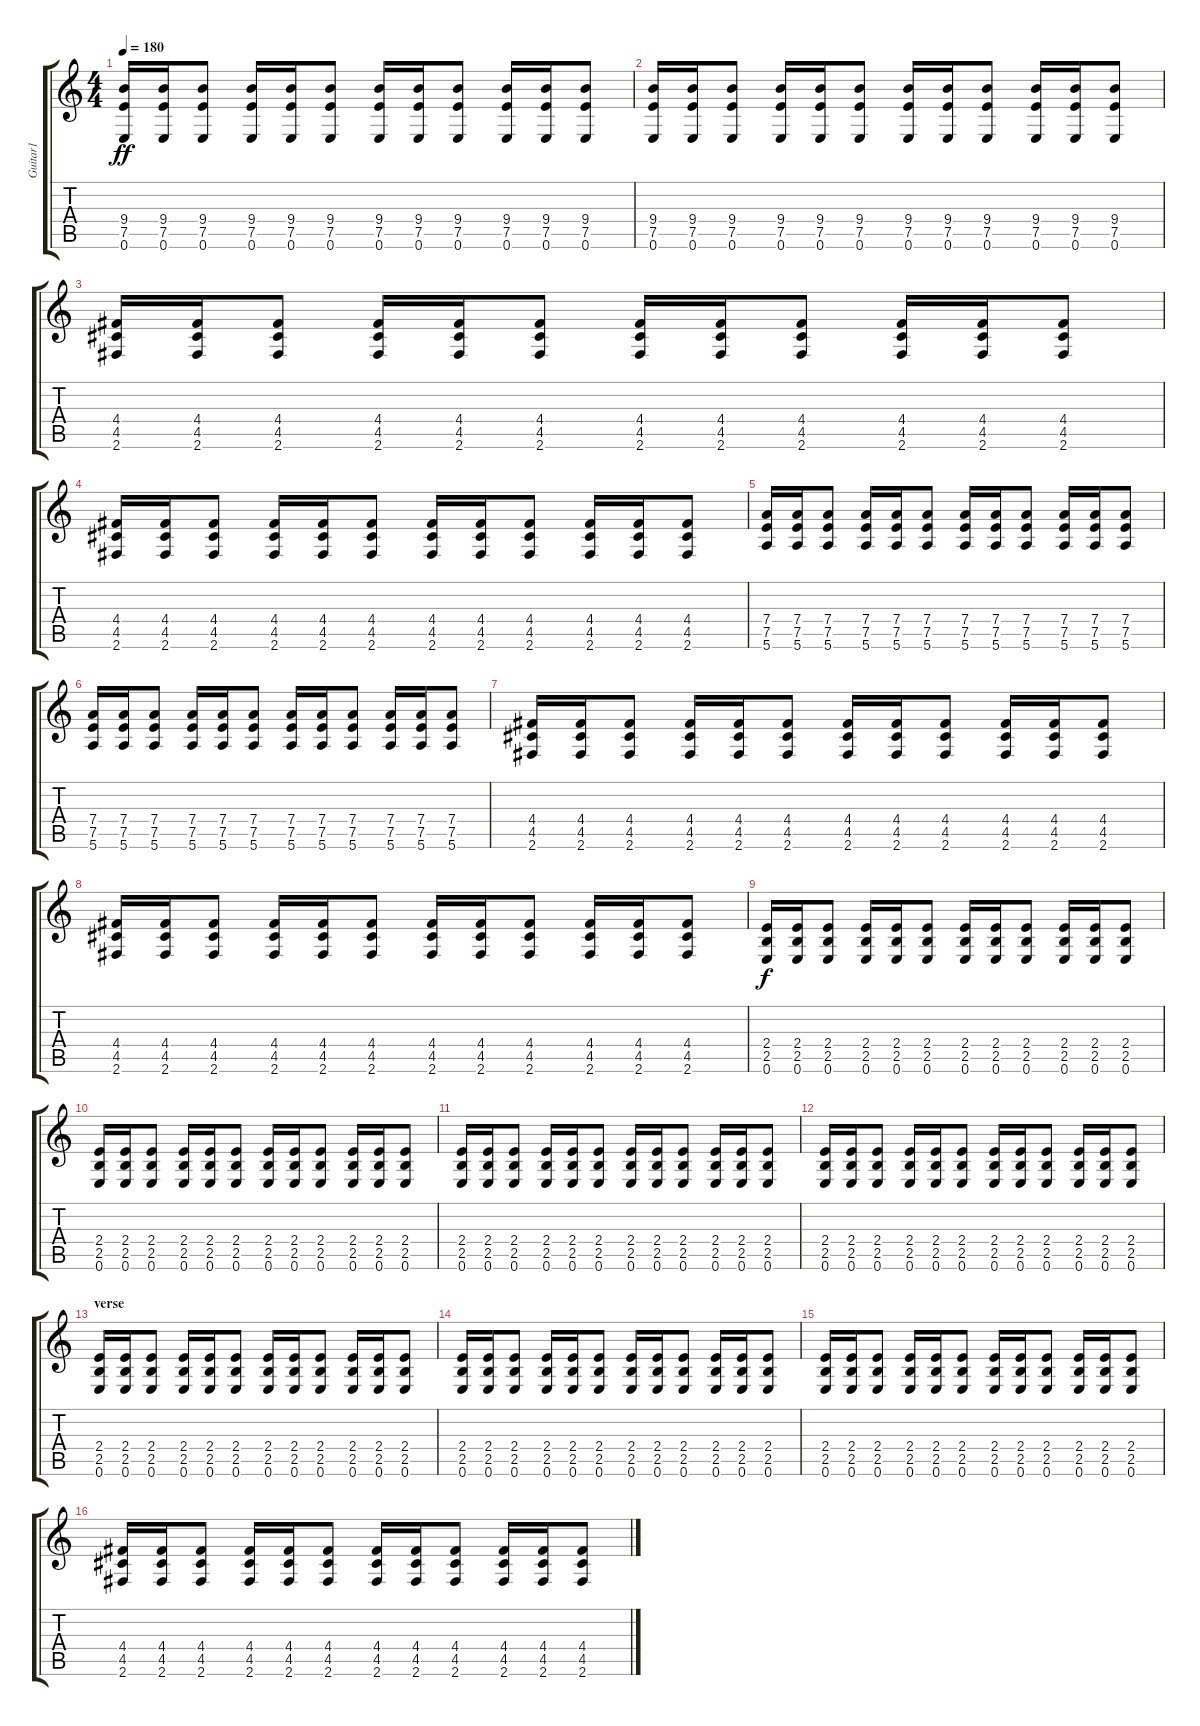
\track ("Guitar1" "Guitar1") {instrument overdrivenguitar}
\staff {score tabs}
\tuning (E4 B3 G3 D3 A2 E2) {hide}
\ts (4 4)
\tempo 180
\clef g2
\ks c
(9.4 7.5 0.6).16{dy ff} (9.4 7.5 0.6).16 (9.4 7.5 0.6).8 (9.4 7.5 0.6).16 (9.4 7.5 0.6).16 (9.4 7.5 0.6).8 (9.4 7.5 0.6).16 (9.4 7.5 0.6).16 (9.4 7.5 0.6).8 (9.4 7.5 0.6).16 (9.4 7.5 0.6).16 (9.4 7.5 0.6).8 |
(9.4 7.5 0.6).16 (9.4 7.5 0.6).16 (9.4 7.5 0.6).8 (9.4 7.5 0.6).16 (9.4 7.5 0.6).16 (9.4 7.5 0.6).8 (9.4 7.5 0.6).16 (9.4 7.5 0.6).16 (9.4 7.5 0.6).8 (9.4 7.5 0.6).16 (9.4 7.5 0.6).16 (9.4 7.5 0.6).8 |
(4.4 4.5 2.6).16 (4.4 4.5 2.6).16 (4.4 4.5 2.6).8 (4.4 4.5 2.6).16 (4.4 4.5 2.6).16 (4.4 4.5 2.6).8 (4.4 4.5 2.6).16 (4.4 4.5 2.6).16 (4.4 4.5 2.6).8 (4.4 4.5 2.6).16 (4.4 4.5 2.6).16 (4.4 4.5 2.6).8 |
(4.4 4.5 2.6).16 (4.4 4.5 2.6).16 (4.4 4.5 2.6).8 (4.4 4.5 2.6).16 (4.4 4.5 2.6).16 (4.4 4.5 2.6).8 (4.4 4.5 2.6).16 (4.4 4.5 2.6).16 (4.4 4.5 2.6).8 (4.4 4.5 2.6).16 (4.4 4.5 2.6).16 (4.4 4.5 2.6).8 |
(7.4 7.5 5.6).16 (7.4 7.5 5.6).16 (7.4 7.5 5.6).8 (7.4 7.5 5.6).16 (7.4 7.5 5.6).16 (7.4 7.5 5.6).8 (7.4 7.5 5.6).16 (7.4 7.5 5.6).16 (7.4 7.5 5.6).8 (7.4 7.5 5.6).16 (7.4 7.5 5.6).16 (7.4 7.5 5.6).8 |
(7.4 7.5 5.6).16 (7.4 7.5 5.6).16 (7.4 7.5 5.6).8 (7.4 7.5 5.6).16 (7.4 7.5 5.6).16 (7.4 7.5 5.6).8 (7.4 7.5 5.6).16 (7.4 7.5 5.6).16 (7.4 7.5 5.6).8 (7.4 7.5 5.6).16 (7.4 7.5 5.6).16 (7.4 7.5 5.6).8 |
(4.4 4.5 2.6).16 (4.4 4.5 2.6).16 (4.4 4.5 2.6).8 (4.4 4.5 2.6).16 (4.4 4.5 2.6).16 (4.4 4.5 2.6).8 (4.4 4.5 2.6).16 (4.4 4.5 2.6).16 (4.4 4.5 2.6).8 (4.4 4.5 2.6).16 (4.4 4.5 2.6).16 (4.4 4.5 2.6).8 |
(4.4 4.5 2.6).16 (4.4 4.5 2.6).16 (4.4 4.5 2.6).8 (4.4 4.5 2.6).16 (4.4 4.5 2.6).16 (4.4 4.5 2.6).8 (4.4 4.5 2.6).16 (4.4 4.5 2.6).16 (4.4 4.5 2.6).8 (4.4 4.5 2.6).16 (4.4 4.5 2.6).16 (4.4 4.5 2.6).8 |
(2.4 2.5 0.6).16{dy f} (2.4 2.5 0.6).16 (2.4 2.5 0.6).8 (2.4 2.5 0.6).16 (2.4 2.5 0.6).16 (2.4 2.5 0.6).8 (2.4 2.5 0.6).16 (2.4 2.5 0.6).16 (2.4 2.5 0.6).8 (2.4 2.5 0.6).16 (2.4 2.5 0.6).16 (2.4 2.5 0.6).8 |
(2.4 2.5 0.6).16 (2.4 2.5 0.6).16 (2.4 2.5 0.6).8 (2.4 2.5 0.6).16 (2.4 2.5 0.6).16 (2.4 2.5 0.6).8 (2.4 2.5 0.6).16 (2.4 2.5 0.6).16 (2.4 2.5 0.6).8 (2.4 2.5 0.6).16 (2.4 2.5 0.6).16 (2.4 2.5 0.6).8 |
(2.4 2.5 0.6).16 (2.4 2.5 0.6).16 (2.4 2.5 0.6).8 (2.4 2.5 0.6).16 (2.4 2.5 0.6).16 (2.4 2.5 0.6).8 (2.4 2.5 0.6).16 (2.4 2.5 0.6).16 (2.4 2.5 0.6).8 (2.4 2.5 0.6).16 (2.4 2.5 0.6).16 (2.4 2.5 0.6).8 |
(2.4 2.5 0.6).16 (2.4 2.5 0.6).16 (2.4 2.5 0.6).8 (2.4 2.5 0.6).16 (2.4 2.5 0.6).16 (2.4 2.5 0.6).8 (2.4 2.5 0.6).16 (2.4 2.5 0.6).16 (2.4 2.5 0.6).8 (2.4 2.5 0.6).16 (2.4 2.5 0.6).16 (2.4 2.5 0.6).8 |
\section ("" "verse")
(2.4 2.5 0.6).16 (2.4 2.5 0.6).16 (2.4 2.5 0.6).8 (2.4 2.5 0.6).16 (2.4 2.5 0.6).16 (2.4 2.5 0.6).8 (2.4 2.5 0.6).16 (2.4 2.5 0.6).16 (2.4 2.5 0.6).8 (2.4 2.5 0.6).16 (2.4 2.5 0.6).16 (2.4 2.5 0.6).8 |
(2.4 2.5 0.6).16 (2.4 2.5 0.6).16 (2.4 2.5 0.6).8 (2.4 2.5 0.6).16 (2.4 2.5 0.6).16 (2.4 2.5 0.6).8 (2.4 2.5 0.6).16 (2.4 2.5 0.6).16 (2.4 2.5 0.6).8 (2.4 2.5 0.6).16 (2.4 2.5 0.6).16 (2.4 2.5 0.6).8 |
(2.4 2.5 0.6).16 (2.4 2.5 0.6).16 (2.4 2.5 0.6).8 (2.4 2.5 0.6).16 (2.4 2.5 0.6).16 (2.4 2.5 0.6).8 (2.4 2.5 0.6).16 (2.4 2.5 0.6).16 (2.4 2.5 0.6).8 (2.4 2.5 0.6).16 (2.4 2.5 0.6).16 (2.4 2.5 0.6).8 |
(4.4 4.5 2.6).16 (4.4 4.5 2.6).16 (4.4 4.5 2.6).8 (4.4 4.5 2.6).16 (4.4 4.5 2.6).16 (4.4 4.5 2.6).8 (4.4 4.5 2.6).16 (4.4 4.5 2.6).16 (4.4 4.5 2.6).8 (4.4 4.5 2.6).16 (4.4 4.5 2.6).16 (4.4 4.5 2.6).8
